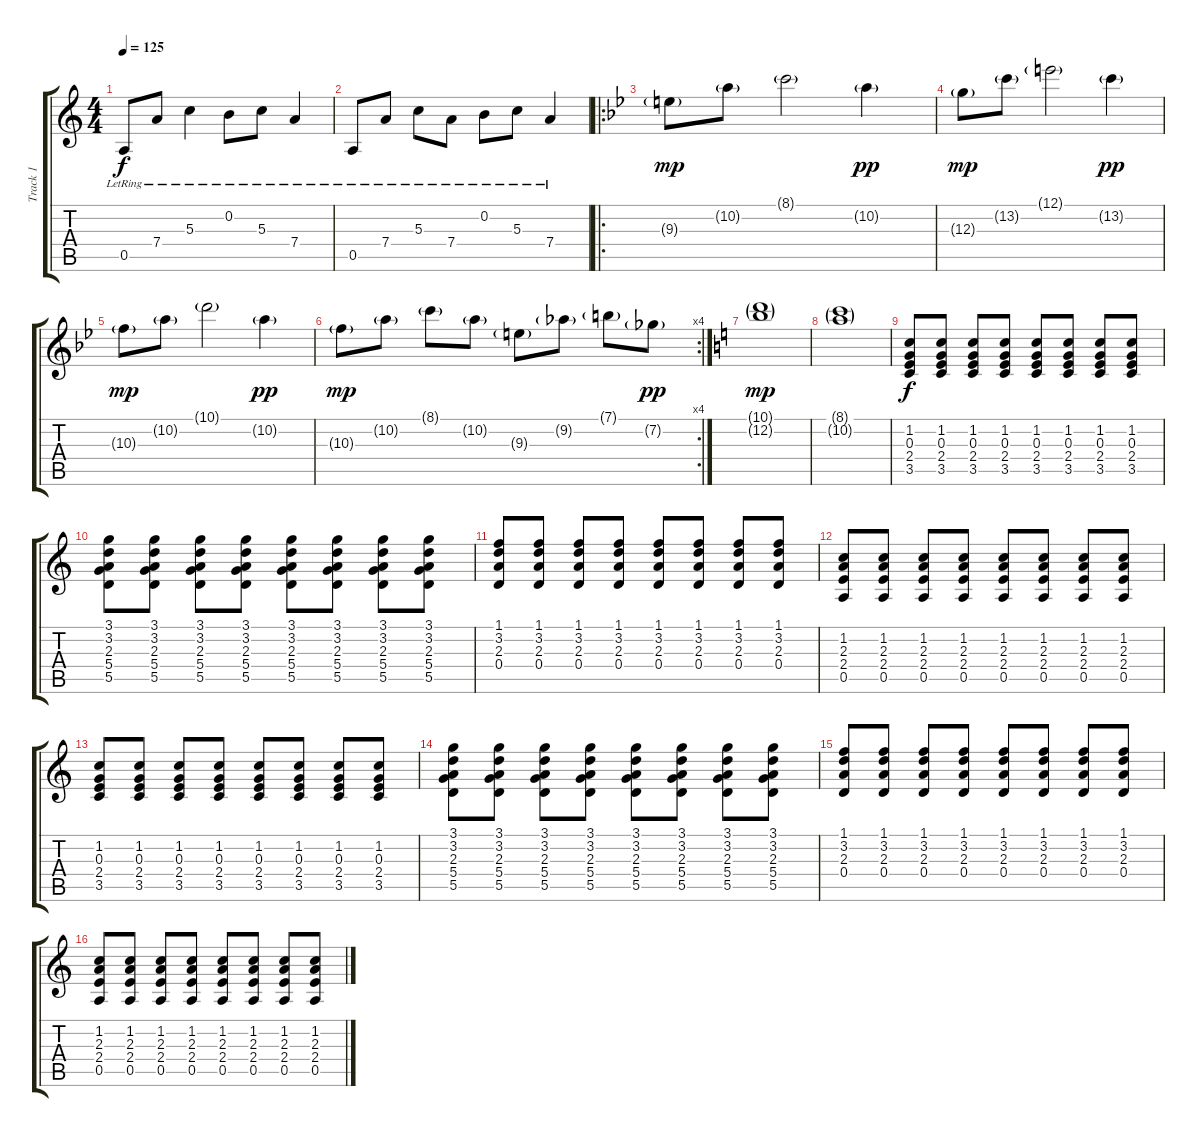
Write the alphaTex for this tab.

\track ("Track 1" "Track 1") {instrument electricguitarjazz}
\staff {score tabs}
\tuning (E4 B3 G3 D3 A2 E2) {hide}
\ts (4 4)
\tempo 125
\clef g2
\ks c
0.5{lr}.8{dy f volume 12} 7.4{lr}.8 5.3{lr}.4 0.2{lr}.8 5.3{lr}.8 7.4{lr}.4 |
0.5{lr}.8 7.4{lr}.8 5.3{lr}.8 7.4{lr}.8 0.2{lr}.8 5.3{lr}.8 7.4{lr}.4 |
\ro
\ks bb
9.3{g}.8{dy mp} 10.2{g}.8 8.1{g}.2 10.2{g}.4{dy pp} |
12.3{g}.8{dy mp} 13.2{g}.8 12.1{g}.2 13.2{g}.4{dy pp} |
10.3{g}.8{dy mp} 10.2{g}.8 10.1{g}.2 10.2{g}.4{dy pp} |
\rc 4
10.3{g}.8{dy mp} 10.2{g}.8 8.1{g}.8 10.2{g}.8 9.3{g}.8 9.2{g}.8 7.1{g}.8 7.2{g}.8{dy pp} |
\ks c
(10.1{g} 12.2{g}).1{dy mp} |
(8.1{g} 10.2{g}).1 |
(1.2 0.3 2.4 3.5).8{dy f volume 8} (1.2 0.3 2.4 3.5).8 (1.2 0.3 2.4 3.5).8 (1.2 0.3 2.4 3.5).8 (1.2 0.3 2.4 3.5).8 (1.2 0.3 2.4 3.5).8 (1.2 0.3 2.4 3.5).8 (1.2 0.3 2.4 3.5).8 |
(3.1 3.2 2.3 5.4 5.5).8 (3.1 3.2 2.3 5.4 5.5).8 (3.1 3.2 2.3 5.4 5.5).8 (3.1 3.2 2.3 5.4 5.5).8 (3.1 3.2 2.3 5.4 5.5).8 (3.1 3.2 2.3 5.4 5.5).8 (3.1 3.2 2.3 5.4 5.5).8 (3.1 3.2 2.3 5.4 5.5).8 |
(1.1 3.2 2.3 0.4).8 (1.1 3.2 2.3 0.4).8 (1.1 3.2 2.3 0.4).8 (1.1 3.2 2.3 0.4).8 (1.1 3.2 2.3 0.4).8 (1.1 3.2 2.3 0.4).8 (1.1 3.2 2.3 0.4).8 (1.1 3.2 2.3 0.4).8 |
(1.2 2.3 2.4 0.5).8 (1.2 2.3 2.4 0.5).8 (1.2 2.3 2.4 0.5).8 (1.2 2.3 2.4 0.5).8 (1.2 2.3 2.4 0.5).8 (1.2 2.3 2.4 0.5).8 (1.2 2.3 2.4 0.5).8 (1.2 2.3 2.4 0.5).8 |
(1.2 0.3 2.4 3.5).8 (1.2 0.3 2.4 3.5).8 (1.2 0.3 2.4 3.5).8 (1.2 0.3 2.4 3.5).8 (1.2 0.3 2.4 3.5).8 (1.2 0.3 2.4 3.5).8 (1.2 0.3 2.4 3.5).8 (1.2 0.3 2.4 3.5).8 |
(3.1 3.2 2.3 5.4 5.5).8 (3.1 3.2 2.3 5.4 5.5).8 (3.1 3.2 2.3 5.4 5.5).8 (3.1 3.2 2.3 5.4 5.5).8 (3.1 3.2 2.3 5.4 5.5).8 (3.1 3.2 2.3 5.4 5.5).8 (3.1 3.2 2.3 5.4 5.5).8 (3.1 3.2 2.3 5.4 5.5).8 |
(1.1 3.2 2.3 0.4).8 (1.1 3.2 2.3 0.4).8 (1.1 3.2 2.3 0.4).8 (1.1 3.2 2.3 0.4).8 (1.1 3.2 2.3 0.4).8 (1.1 3.2 2.3 0.4).8 (1.1 3.2 2.3 0.4).8 (1.1 3.2 2.3 0.4).8 |
(1.2 2.3 2.4 0.5).8 (1.2 2.3 2.4 0.5).8 (1.2 2.3 2.4 0.5).8 (1.2 2.3 2.4 0.5).8 (1.2 2.3 2.4 0.5).8 (1.2 2.3 2.4 0.5).8 (1.2 2.3 2.4 0.5).8 (1.2 2.3 2.4 0.5).8
